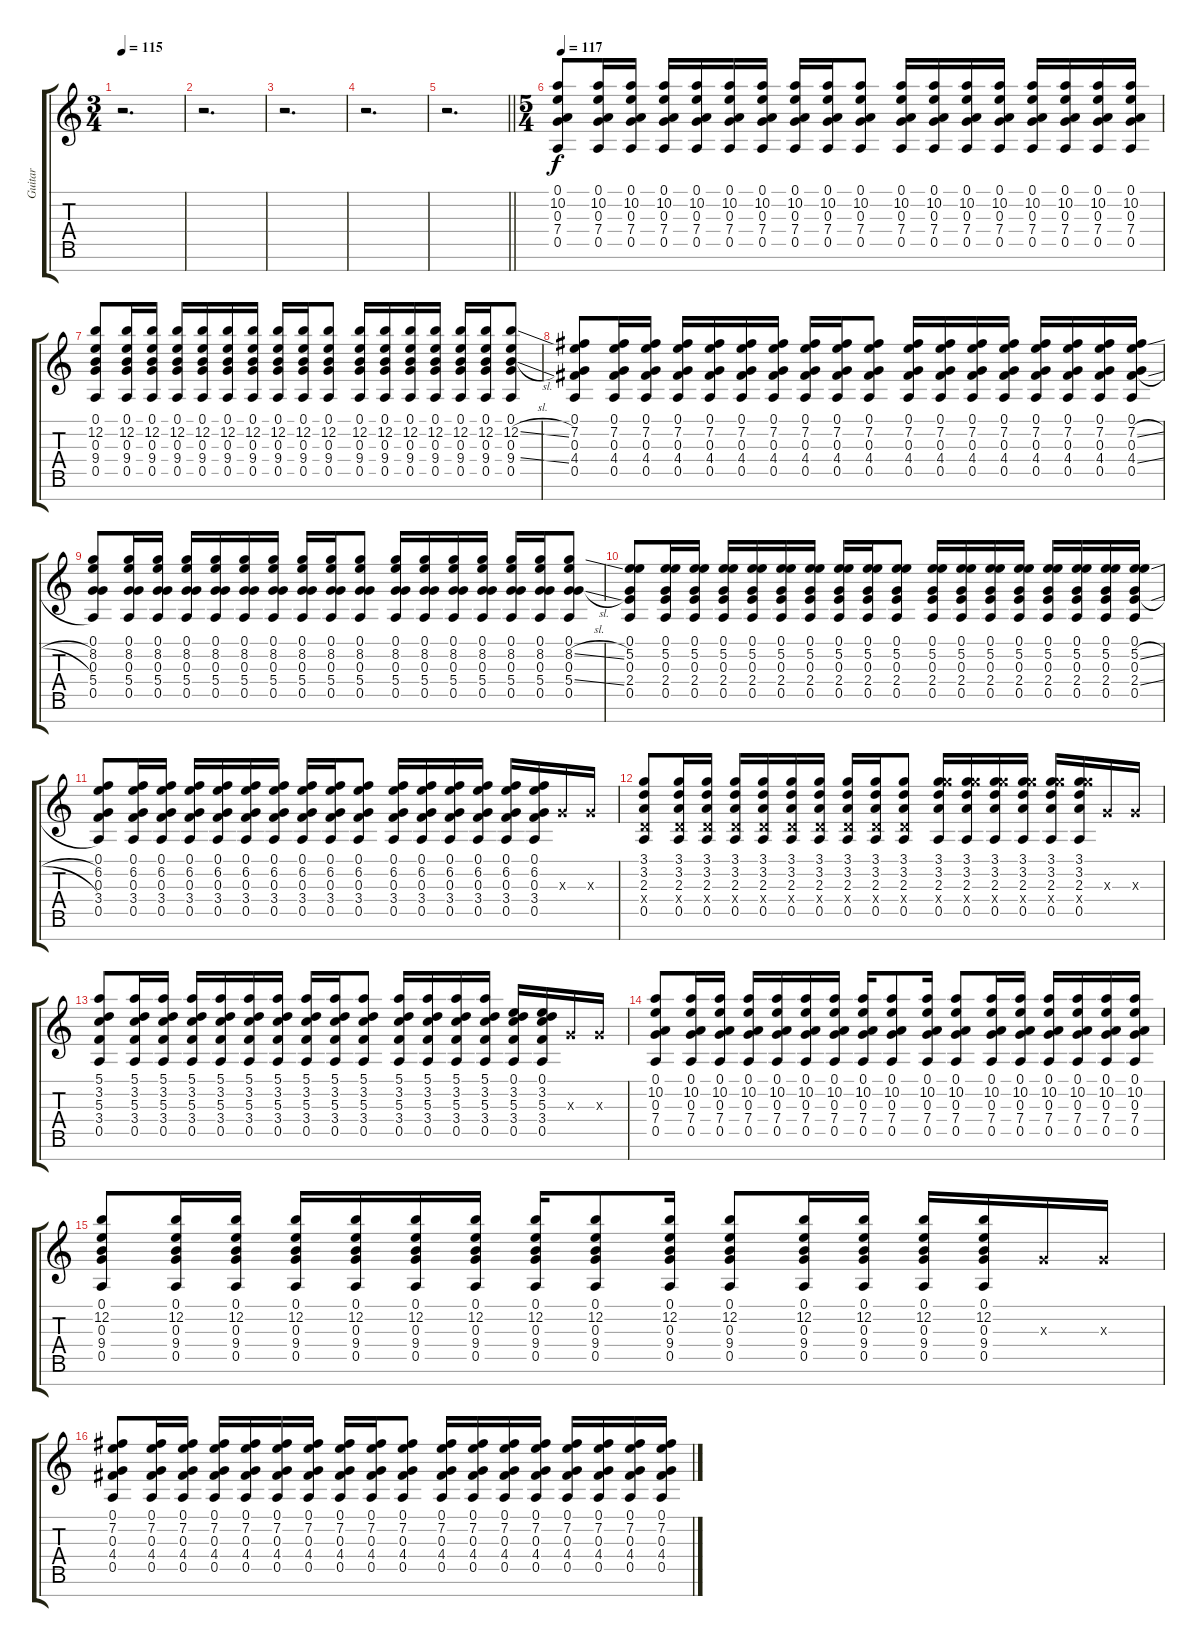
\track ("Guitar" "Guitar") {instrument distortionguitar}
\staff {score tabs}
\tuning (E4 B3 G3 D3 A2 E2 B1) {hide}
\ts (3 4)
\tempo 115
\clef g2
\ks c
r.2{d dy f} |
r.2{d} |
r.2{d} |
r.2{d} |
\barLineRight lightlight
r.2{d} |
\ts (5 4)
\tempo 117
(0.1 10.2 0.3 7.4 0.5).8{volume 8 balance 8 instrument electricguitarclean} (0.1 10.2 0.3 7.4 0.5).16 (0.1 10.2 0.3 7.4 0.5).16 (0.1 10.2 0.3 7.4 0.5).16 (0.1 10.2 0.3 7.4 0.5).16 (0.1 10.2 0.3 7.4 0.5).16 (0.1 10.2 0.3 7.4 0.5).16 (0.1 10.2 0.3 7.4 0.5).16 (0.1 10.2 0.3 7.4 0.5).16 (0.1 10.2 0.3 7.4 0.5).8 (0.1 10.2 0.3 7.4 0.5).16 (0.1 10.2 0.3 7.4 0.5).16 (0.1 10.2 0.3 7.4 0.5).16 (0.1 10.2 0.3 7.4 0.5).16 (0.1 10.2 0.3 7.4 0.5).16 (0.1 10.2 0.3 7.4 0.5).16 (0.1 10.2 0.3 7.4 0.5).16 (0.1 10.2 0.3 7.4 0.5).16 |
(0.1 12.2 0.3 9.4 0.5).8 (0.1 12.2 0.3 9.4 0.5).16 (0.1 12.2 0.3 9.4 0.5).16 (0.1 12.2 0.3 9.4 0.5).16 (0.1 12.2 0.3 9.4 0.5).16 (0.1 12.2 0.3 9.4 0.5).16 (0.1 12.2 0.3 9.4 0.5).16 (0.1 12.2 0.3 9.4 0.5).16 (0.1 12.2 0.3 9.4 0.5).16 (0.1 12.2 0.3 9.4 0.5).8 (0.1 12.2 0.3 9.4 0.5).16 (0.1 12.2 0.3 9.4 0.5).16 (0.1 12.2 0.3 9.4 0.5).16 (0.1 12.2 0.3 9.4 0.5).16 (0.1 12.2 0.3 9.4 0.5).16 (0.1 12.2 0.3 9.4 0.5).16 (0.1 12.2{sl} 0.3 9.4{sl} 0.5).8 |
(0.1 7.2 0.3 4.4 0.5).8 (0.1 7.2 0.3 4.4 0.5).16 (0.1 7.2 0.3 4.4 0.5).16 (0.1 7.2 0.3 4.4 0.5).16 (0.1 7.2 0.3 4.4 0.5).16 (0.1 7.2 0.3 4.4 0.5).16 (0.1 7.2 0.3 4.4 0.5).16 (0.1 7.2 0.3 4.4 0.5).16 (0.1 7.2 0.3 4.4 0.5).16 (0.1 7.2 0.3 4.4 0.5).8 (0.1 7.2 0.3 4.4 0.5).16 (0.1 7.2 0.3 4.4 0.5).16 (0.1 7.2 0.3 4.4 0.5).16 (0.1 7.2 0.3 4.4 0.5).16 (0.1 7.2 0.3 4.4 0.5).16 (0.1 7.2 0.3 4.4 0.5).16 (0.1 7.2 0.3 4.4 0.5).16 (0.1 7.2{sl} 0.3 4.4{sl} 0.5).16 |
(0.1 8.2 0.3 5.4 0.5).8 (0.1 8.2 0.3 5.4 0.5).16 (0.1 8.2 0.3 5.4 0.5).16 (0.1 8.2 0.3 5.4 0.5).16 (0.1 8.2 0.3 5.4 0.5).16 (0.1 8.2 0.3 5.4 0.5).16 (0.1 8.2 0.3 5.4 0.5).16 (0.1 8.2 0.3 5.4 0.5).16 (0.1 8.2 0.3 5.4 0.5).16 (0.1 8.2 0.3 5.4 0.5).8 (0.1 8.2 0.3 5.4 0.5).16 (0.1 8.2 0.3 5.4 0.5).16 (0.1 8.2 0.3 5.4 0.5).16 (0.1 8.2 0.3 5.4 0.5).16 (0.1 8.2 0.3 5.4 0.5).16 (0.1 8.2 0.3 5.4 0.5).16 (0.1 8.2{sl} 0.3 5.4{sl} 0.5).8 |
(0.1 5.2 0.3 2.4 0.5).8 (0.1 5.2 0.3 2.4 0.5).16 (0.1 5.2 0.3 2.4 0.5).16 (0.1 5.2 0.3 2.4 0.5).16 (0.1 5.2 0.3 2.4 0.5).16 (0.1 5.2 0.3 2.4 0.5).16 (0.1 5.2 0.3 2.4 0.5).16 (0.1 5.2 0.3 2.4 0.5).16 (0.1 5.2 0.3 2.4 0.5).16 (0.1 5.2 0.3 2.4 0.5).8 (0.1 5.2 0.3 2.4 0.5).16 (0.1 5.2 0.3 2.4 0.5).16 (0.1 5.2 0.3 2.4 0.5).16 (0.1 5.2 0.3 2.4 0.5).16 (0.1 5.2 0.3 2.4 0.5).16 (0.1 5.2 0.3 2.4 0.5).16 (0.1 5.2 0.3 2.4 0.5).16 (0.1 5.2{sl} 0.3 2.4{sl} 0.5).16 |
(0.1 6.2 0.3 3.4 0.5).8 (0.1 6.2 0.3 3.4 0.5).16 (0.1 6.2 0.3 3.4 0.5).16 (0.1 6.2 0.3 3.4 0.5).16 (0.1 6.2 0.3 3.4 0.5).16 (0.1 6.2 0.3 3.4 0.5).16 (0.1 6.2 0.3 3.4 0.5).16 (0.1 6.2 0.3 3.4 0.5).16 (0.1 6.2 0.3 3.4 0.5).16 (0.1 6.2 0.3 3.4 0.5).8 (0.1 6.2 0.3 3.4 0.5).16 (0.1 6.2 0.3 3.4 0.5).16 (0.1 6.2 0.3 3.4 0.5).16 (0.1 6.2 0.3 3.4 0.5).16 (0.1 6.2 0.3 3.4 0.5).16 (0.1 6.2 0.3 3.4 0.5).16 0.3{x}.16 0.3{x}.16 |
(3.1 3.2 2.3 0.4{x} 0.5).8 (3.1 3.2 2.3 0.4{x} 0.5).16 (3.1 3.2 2.3 0.4{x} 0.5).16 (3.1 3.2 2.3 0.4{x} 0.5).16 (3.1 3.2 2.3 0.4{x} 0.5).16 (3.1 3.2 2.3 0.4{x} 0.5).16 (3.1 3.2 2.3 0.4{x} 0.5).16 (3.1 3.2 2.3 0.4{x} 0.5).16 (3.1 3.2 2.3 0.4{x} 0.5).16 (3.1 3.2 2.3 0.4{x} 0.5).8 (3.1 3.2 2.3 17.4{x} 0.5).16 (3.1 3.2 2.3 17.4{x} 0.5).16 (3.1 3.2 2.3 17.4{x} 0.5).16 (3.1 3.2 2.3 17.4{x} 0.5).16 (3.1 3.2 2.3 17.4{x} 0.5).16 (3.1 3.2 2.3 17.4{x} 0.5).16 0.3{x}.16 0.3{x}.16 |
(5.1 3.2 5.3 3.4 0.5).8 (5.1 3.2 5.3 3.4 0.5).16 (5.1 3.2 5.3 3.4 0.5).16 (5.1 3.2 5.3 3.4 0.5).16 (5.1 3.2 5.3 3.4 0.5).16 (5.1 3.2 5.3 3.4 0.5).16 (5.1 3.2 5.3 3.4 0.5).16 (5.1 3.2 5.3 3.4 0.5).16 (5.1 3.2 5.3 3.4 0.5).16 (5.1 3.2 5.3 3.4 0.5).8 (5.1 3.2 5.3 3.4 0.5).16 (5.1 3.2 5.3 3.4 0.5).16 (5.1 3.2 5.3 3.4 0.5).16 (5.1 3.2 5.3 3.4 0.5).16 (0.1 3.2 5.3 3.4 0.5).16 (0.1 3.2 5.3 3.4 0.5).16 0.3{x}.16 0.3{x}.16 |
(0.1 10.2 0.3 7.4 0.5).8 (0.1 10.2 0.3 7.4 0.5).16 (0.1 10.2 0.3 7.4 0.5).16 (0.1 10.2 0.3 7.4 0.5).16 (0.1 10.2 0.3 7.4 0.5).16 (0.1 10.2 0.3 7.4 0.5).16 (0.1 10.2 0.3 7.4 0.5).16 (0.1 10.2 0.3 7.4 0.5).16 (0.1 10.2 0.3 7.4 0.5).8 (0.1 10.2 0.3 7.4 0.5).16 (0.1 10.2 0.3 7.4 0.5).8 (0.1 10.2 0.3 7.4 0.5).16 (0.1 10.2 0.3 7.4 0.5).16 (0.1 10.2 0.3 7.4 0.5).16 (0.1 10.2 0.3 7.4 0.5).16 (0.1 10.2 0.3 7.4 0.5).16 (0.1 10.2 0.3 7.4 0.5).16 |
(0.1 12.2 0.3 9.4 0.5).8 (0.1 12.2 0.3 9.4 0.5).16 (0.1 12.2 0.3 9.4 0.5).16 (0.1 12.2 0.3 9.4 0.5).16 (0.1 12.2 0.3 9.4 0.5).16 (0.1 12.2 0.3 9.4 0.5).16 (0.1 12.2 0.3 9.4 0.5).16 (0.1 12.2 0.3 9.4 0.5).16 (0.1 12.2 0.3 9.4 0.5).8 (0.1 12.2 0.3 9.4 0.5).16 (0.1 12.2 0.3 9.4 0.5).8 (0.1 12.2 0.3 9.4 0.5).16 (0.1 12.2 0.3 9.4 0.5).16 (0.1 12.2 0.3 9.4 0.5).16 (0.1 12.2 0.3 9.4 0.5).16 0.3{x}.16 0.3{x}.16 |
(0.1 7.2 0.3 4.4 0.5).8 (0.1 7.2 0.3 4.4 0.5).16 (0.1 7.2 0.3 4.4 0.5).16 (0.1 7.2 0.3 4.4 0.5).16 (0.1 7.2 0.3 4.4 0.5).16 (0.1 7.2 0.3 4.4 0.5).16 (0.1 7.2 0.3 4.4 0.5).16 (0.1 7.2 0.3 4.4 0.5).16 (0.1 7.2 0.3 4.4 0.5).16 (0.1 7.2 0.3 4.4 0.5).8 (0.1 7.2 0.3 4.4 0.5).16 (0.1 7.2 0.3 4.4 0.5).16 (0.1 7.2 0.3 4.4 0.5).16 (0.1 7.2 0.3 4.4 0.5).16 (0.1 7.2 0.3 4.4 0.5).16 (0.1 7.2 0.3 4.4 0.5).16 (0.1 7.2 0.3 4.4 0.5).16 (0.1 7.2 0.3 4.4 0.5).16
